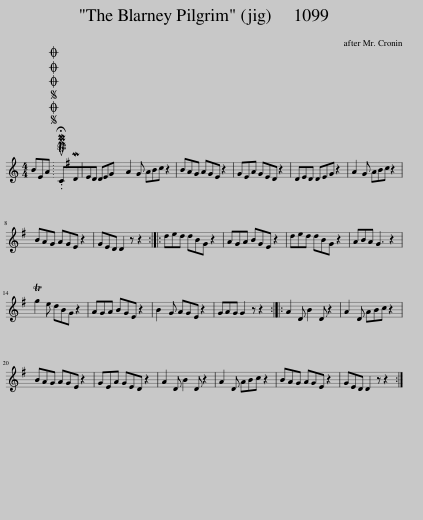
X:1
L:1/8
M:4/4
I:linebreak $
K:C
V:1 treble
V:1
 BEA |SOSOOO .!fermata!PMTuCMDED DEG | A2 G ABc z2 | BAG AGE z2 | GEA GED z2 | %5
 DED DEG z2 | A2 G ABc z2 |$ BAG AGE z2 | GED D2 z z2 :: ded dBG z2 | %10
 AGA BGE z2 | ded dBG z2 | ABA G3 z2 |$ Tg2 e dBG z2 | AGA BGE z2 | %15
 B2 G AGE z2 | GAG G2 z z2 :: A2 D B2 D z2 | A2 D ABc z2 |$ BAG AGE z2 | %20
 GEA GED z2 | A2 D B2 D z2 | A2 D ABc z2 | BAG AGE z2 | GED D2 z z2 :| %25
